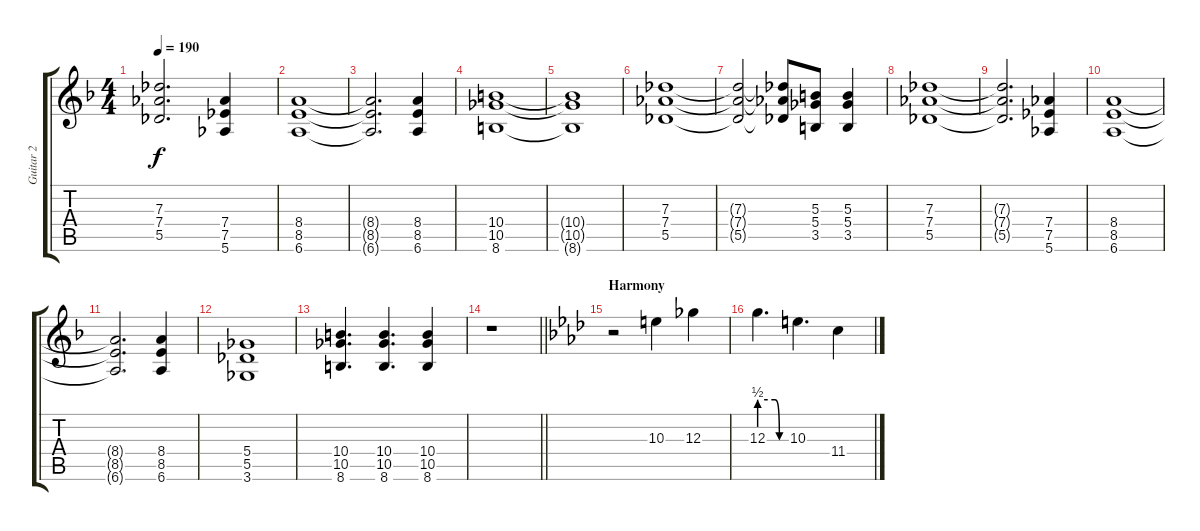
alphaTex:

\track ("Guitar 2" "Guitar 2") {instrument distortionguitar}
\staff {score tabs}
\tuning (Eb4 Bb3 Gb3 Db3 Ab2 Eb2) {hide}
\ts (4 4)
\tempo 190
\clef g2
\ks dminor
(7.3{t} 7.4{t} 5.5{t}).2{d dy f} (7.4 7.5 5.6).4 |
(8.4 8.5 6.6).1 |
(8.4{t} 8.5{t} 6.6{t}).2{d} (8.4 8.5 6.6).4 |
(10.4 10.5 8.6).1 |
(10.4{t} 10.5{t} 8.6{t}).1 |
(7.3 7.4 5.5).1 |
(7.3{t} 7.4{t} 5.5{t}).2 (7.3{t} 7.4{t} 5.5{t}).8 (5.3 5.4 3.5).8 (5.3 5.4 3.5).4 |
(7.3 7.4 5.5).1 |
(7.3{t} 7.4{t} 5.5{t}).2{d} (7.4 7.5 5.6).4 |
(8.4 8.5 6.6).1 |
(8.4{t} 8.5{t} 6.6{t}).2{d} (8.4 8.5 6.6).4 |
(5.4 5.5 3.6).1 |
(10.4 10.5 8.6).4{d} (10.4 10.5 8.6).4{d} (10.4 10.5 8.6).4 |
\barLineRight lightlight
r.1 |
\section ("" "Harmony")
\ks fminor
r.2 10.3.4 12.3.4 |
12.3{be (custom 0 2 35 2 45 0 60 0)}.4{d} 10.3.4{d} 11.4.4
